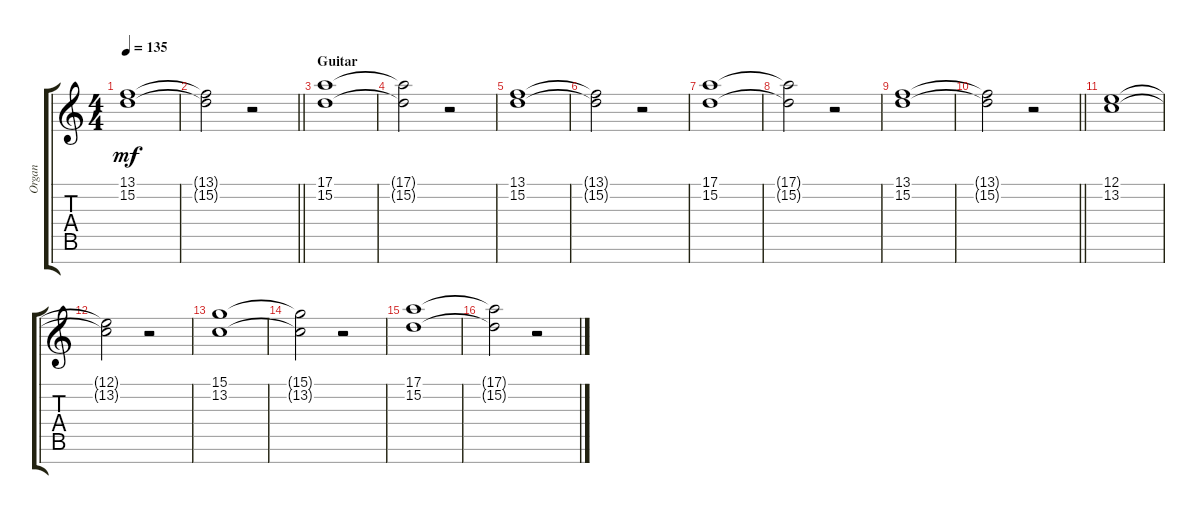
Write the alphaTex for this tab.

\track ("Organ" "Organ") {instrument churchorgan}
\staff {score tabs}
\tuning (E4 B3 G3 D3 A2 E2 B1) {hide}
\ts (4 4)
\tempo 135
\clef g2
\ks c
(13.1 15.2).1{dy mf volume 6} |
\barLineRight lightlight
(13.1{t} 15.2{t}).2{volume 0} r.2 |
\section ("" "Guitar")
(17.1 15.2).1{volume 6} |
(17.1{t} 15.2{t}).2{volume 0} r.2 |
(13.1 15.2).1{volume 6} |
(13.1{t} 15.2{t}).2{volume 0} r.2 |
(17.1 15.2).1{volume 6} |
(17.1{t} 15.2{t}).2{volume 0} r.2 |
(13.1 15.2).1{volume 6} |
\barLineRight lightlight
(13.1{t} 15.2{t}).2{volume 0} r.2 |
\section ("" "")
(12.1 13.2).1{volume 6} |
(12.1{t} 13.2{t}).2{volume 0} r.2 |
(15.1 13.2).1{volume 6} |
(15.1{t} 13.2{t}).2{volume 0} r.2 |
(17.1 15.2).1{volume 6} |
(17.1{t} 15.2{t}).2{volume 0} r.2
